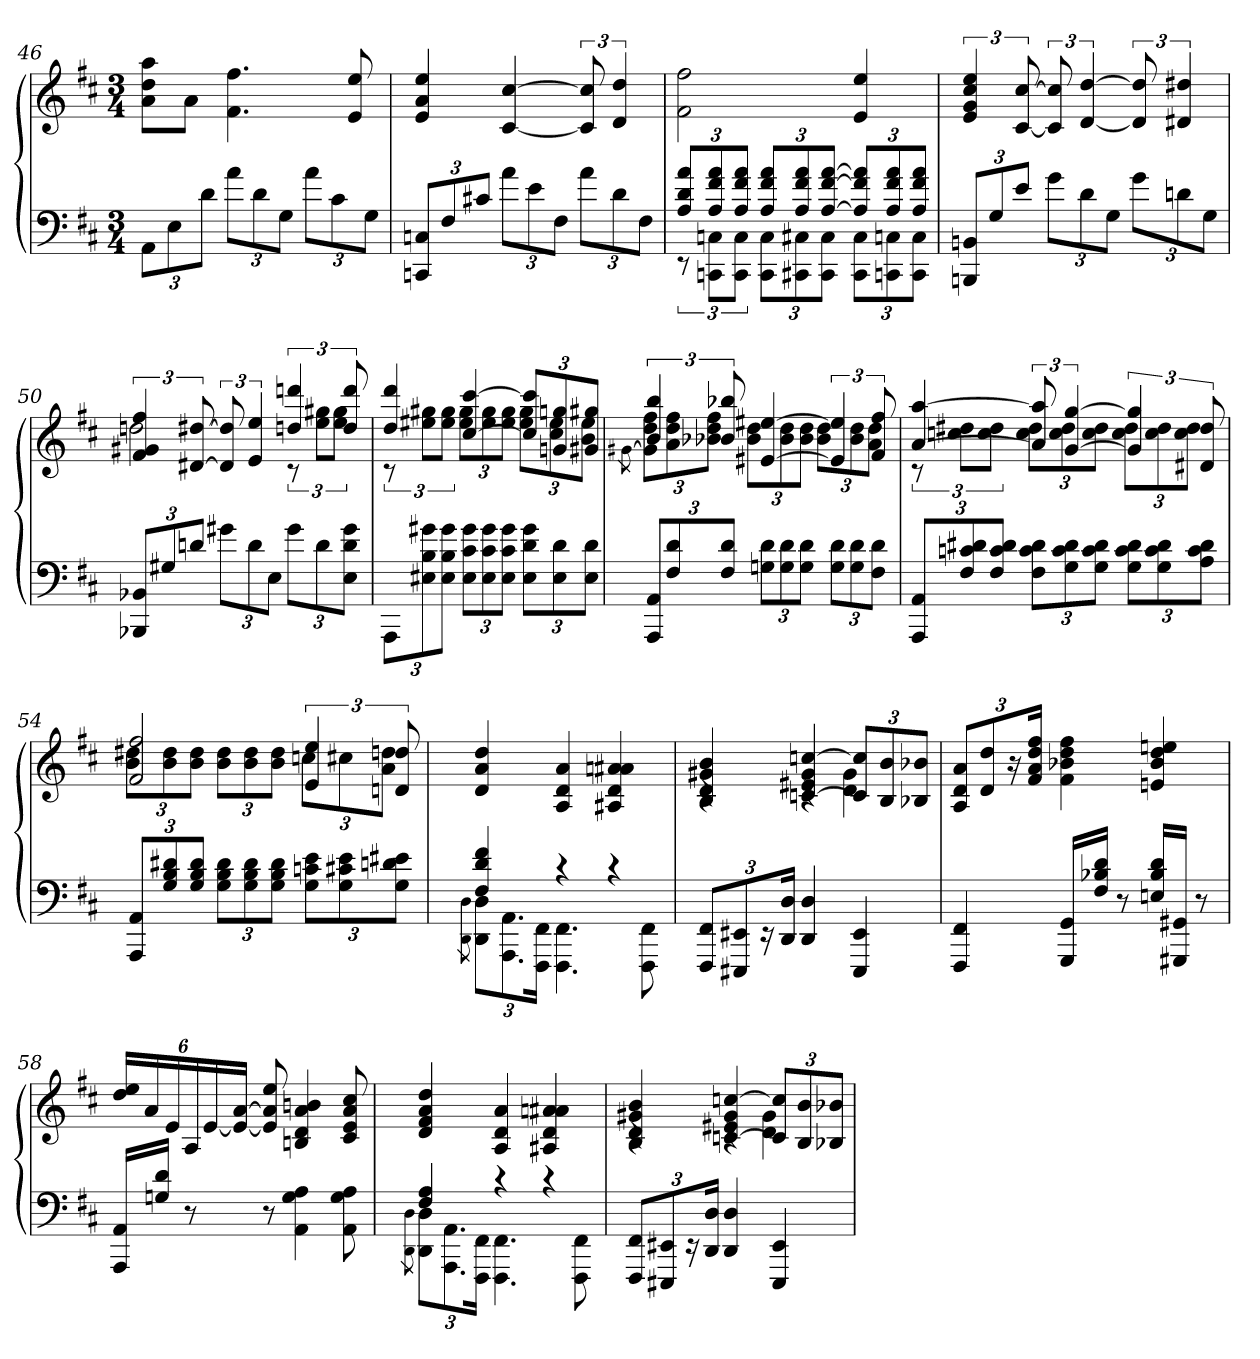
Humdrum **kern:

**kern	**kern
*part1	*part1
*staff2	*staff1
*clefF4	*clefG2
*k[f#c#]	*k[f#c#]
*b:	*b:
*M3/4	*M3/4
=46	=46
12AAL	8a 8dd 8aaL
12E	.
.	8aJ
12dJ	.
12aL	4.f# 4.ff#
12d	.
12GJ	.
12aL	.
12c#	.
.	8e 8ee
12GJ	.
=47	=47
12CCn 12CnL	4e 4a 4ee
12F#	.
12c#XJ	.
12aL	[4c# [4cc#
12e	.
12F#J	.
12aL	12c#] 12cc#]
12d	6d 6dd
12F#J	.
=48	=48
*^	*
12A 12d 12aL	12rEE	2f# 2ff#
12A 12f# 12a	12CCn 12CnL	.
12A 12f# 12aJ	12CC 12CJ	.
12A 12f# 12aL	12CC 12CL	.
12A 12f# 12a	12CC#X 12C#X	.
[12A [12f# [12aJ	12CC# 12C#J	.
12A] 12f#] 12a]L	12CC# 12C#L	4e 4ee
12A 12f# 12a	12CCn 12Cn	.
12A 12f# 12aJ	12CC 12CJ	.
*v	*v	*
=49	=49
12BBBn 12BBnL	6e 6g 6cc# 6ee
12G	.
12eJ	[12c# [12cc#
12gL	12c#] 12cc#]
12d	[6d [6dd
12GJ	.
12gL	12d] 12dd]
12dn	6d#X 6dd#X
12GJ	.
=50	=50
*	*^
12BBB-X 12BB-XL	6f# 6g#X 6ff#	2ddn
12G#X	.	.
12dnJ	[12d#X [12dd#X	.
12g#XL	12d#] 12dd#]	.
12d	6e 6ee	.
12EJ	.	.
12g#L	6ddn 6dddn	12rc
12d	.	12ee 12gg#XL
12E 12d 12g#J	12dd 12ddd	12ee 12gg#J
=51	=51	=51
12AAAL	4dd 4ddd	12rc
12E#X 12B 12g#X	.	12ee#X 12gg#XL
12E# 12B 12g#J	.	12ee# 12gg#J
12E# 12c# 12g#L	[4cc# [4ccc#	12ee# 12gg#L
12E# 12c# 12g#	.	12ee# 12gg#
12E# 12c# 12g#J	.	12ee# 12gg#J
12E# 12d 12g#L	12cc#] 12ccc#]L	12ee# 12gg#L
12E# 12d	12gn 12ggn	12cc# 12ee#
12E# 12dJ	12g#X 12gg#XJ	12b 12ee#J
=52	=52	=52
.	.	[8qg#X\
12AAA 12AAL	6b 6bb	12g#] 12dd 12ff#L
12F# 12d	.	12a 12dd 12ff#
12F# 12dJ	12b-X 12bb-X	12b-X 12dd 12ff#J
12Gn 12dL	[4e#X [4ee#X	12b- 12ddL
12G 12d	.	12b- 12dd
12G 12dJ	.	12b- 12ddJ
12G 12dL	6e#] 6ee#]	12b- 12ddL
12G 12d	.	12b- 12dd
12F# 12dJ	12f# 12ff#	12a 12ddJ
=53	=53	=53
12AAA 12AAL	[4a [4aa	12rc
12F# 12cn 12d#X	.	12ccn 12dd#XL
12F# 12c 12d#J	.	12cc 12dd#J
12F# 12c 12d#L	12a] 12aa]	12cc 12dd#L
12G 12c 12d#	[6g [6gg	12cc 12dd#
12G 12c 12d#J	.	12cc 12dd#J
12G 12c 12d#L	6g] 6gg]	12cc 12dd#L
12G 12c 12d#	.	12cc 12dd#
12A 12c 12d#J	12d#X 12dd#	12cc 12dd#J
=54	=54	=54
12AAA 12AAL	2f# 2ff#	12b 12dd#XL
12G 12B 12d#X	.	12b 12dd#
12G 12B 12d#J	.	12b 12dd#J
12G 12B 12d#L	.	12b 12dd#L
12G 12B 12d#	.	12b 12dd#
12G 12B 12d#J	.	12b 12dd#J
12G 12cn 12eL	6e 6ee	12ccnL
12G 12c#X 12e	.	12cc#X
12G 12dn 12e#XJ	12dn 12ddn	12a 12ddJ
*	*v	*v
=55	=55
*^	*
.	8qDD\ 8qD\	.
4F# 4d 4f#	12DD] 12D]L	4d 4a 4dd
.	12.AAA 12.AA	.
.	24FFF# 24FF#Jk	.
4rc	4.FFF# 4.FF#	4A 4d 4a
4rc	.	4A#X 4d 4an 4a#X
.	8FFF# 8FF#	.
*v	*v	*
=56	=56
*	*^
12FFF# 12FF#L	4B 4d 4g#X 4b	4rc
12EEE#X 12EE#X	.	.
24r	.	.
24DD 24DJk	.	.
4DD 4D	[4cn 4e#X 4g# [4ccn	4rc
4EEE# 4EE#	12c] 12cc]L	4d 4g#
.	12B 12b	.
.	12B-X 12b-XJ	.
*	*v	*v
=57	=57
4FFF# 4FF#	12A 12d 12aL
.	12d 12dd
.	24r
.	24f# 24a 24dd 24ff#Jk
16GGG 16GGLL	4f# 4b-X 4dd 4ff#
16F# 16B-X 16dJJ	.
8r	.
16En 16B- 16dLL	4en 4b- 4dd 4een
16GGG#X 16GG#XJJ	.
8r	.
=58	=58
16AAA 16AALL	24dd 24eeLL
.	24a
16Gn 16dJJ	.
.	24e
8r	24A
.	[24e
.	24e_ [24aJJ
8r	8e] 8a] 8ee
4AA 4G 4A	4Bn 4d 4a 4bn
8AA 8G 8A	8c# 8e 8a 8cc#
=59	=59
*^	*
.	8qDD\ 8qD\	.
4F# 4A	12DD] 12D]L	4d 4f# 4a 4dd
.	12.AAA 12.AA	.
.	24FFF# 24FF#Jk	.
4rc	4.FFF# 4.FF#	4A 4d 4a
4rc	.	4A#X 4d 4an 4a#X
.	8FFF# 8FF#	.
*v	*v	*
=60	=60
*	*^
12FFF# 12FF#L	4B 4d 4g#X 4b	4rc
12EEE#X 12EE#X	.	.
24r	.	.
24DD 24DJk	.	.
4DD 4D	[4cn 4e#X 4g# [4ccn	4rc
4EEE# 4EE#	12c] 12cc]L	4d 4g#
.	12B 12b	.
.	12B-X 12b-XJ	.
*	*v	*v
=	=
*-	*-
